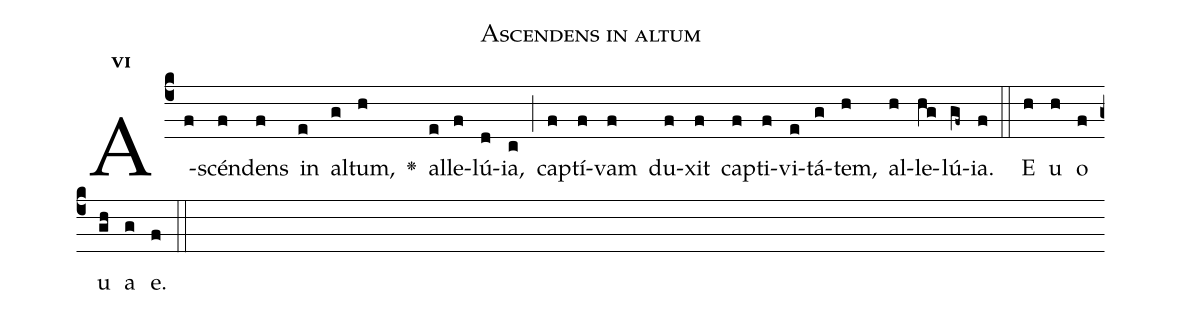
name:Ascendens in altum;
office-part:Antiphona;
mode:6;
%%
initial-style: 1;
name: Ascendens in altum;
book: CAO 1487;
occasion: In Ascensione Domini;
office-part: Officium Lectionis Ant 2;
user-notes: ;
commentary: ;
annotation: 6f;
centering-scheme: english;
fontsize: 12;
font: OFLSortsMillGoudy;
height: 11;
width: 4.5;
%%
(c4)A(f)scén(f)dens(f) in(e) al(g)tum,(h) <v>\greheightstar</v>() al(e)le(f)lú(d)ia,(c) (;) cap(f)tí(f)vam(f) du(f)xit(f) cap(f)ti(f)vi(e)tá(g)tem,(h) al(h)le(hg)lú(gf~)ia.(f) (::) E(h) u(h) o(f) u(gh) a(g) e.(f) (::)
